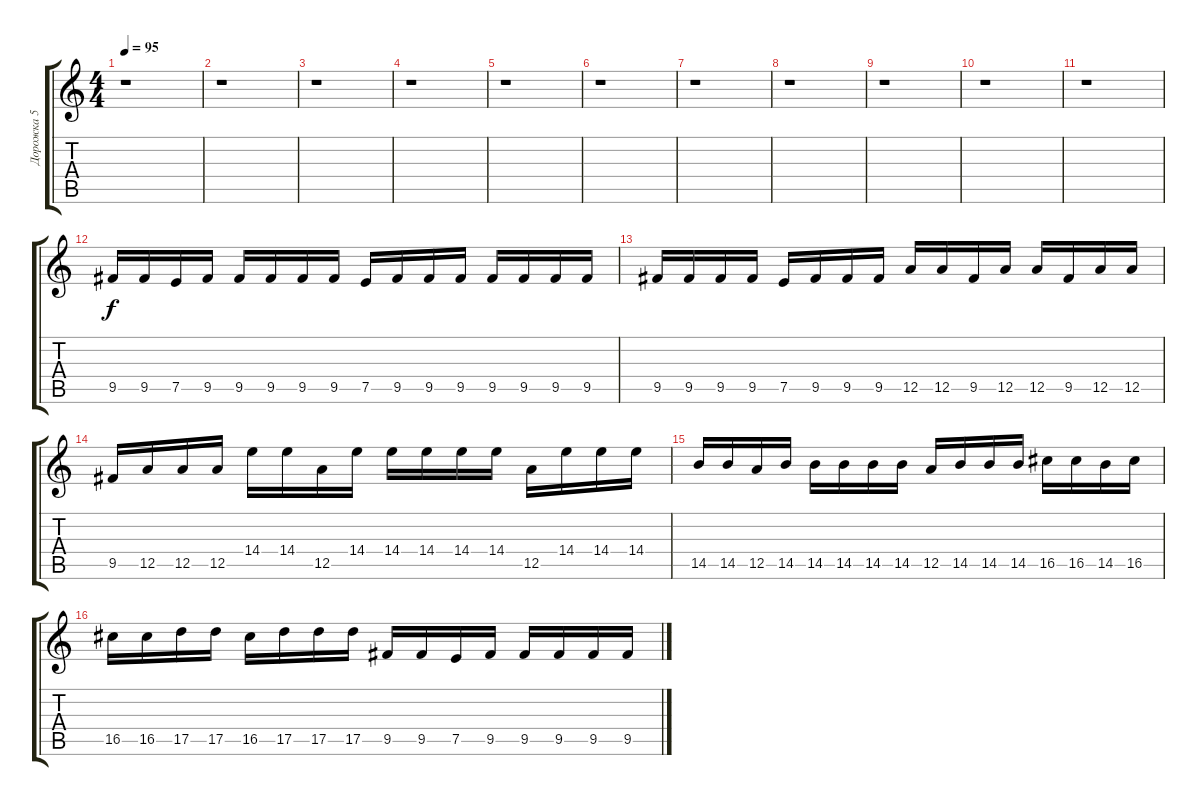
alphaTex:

\track ("Дорожка 5" "Дорожка 5") {instrument electricguitarclean}
\staff {score tabs}
\tuning (E4 B3 G3 D3 A2 E2) {hide}
\ts (4 4)
\tempo 95
\clef g2
\ks c
r.1{dy f} |
r.1 |
r.1 |
r.1 |
r.1 |
r.1 |
r.1 |
r.1 |
r.1 |
r.1 |
r.1 |
9.5.16 9.5.16 7.5.16 9.5.16 9.5.16 9.5.16 9.5.16 9.5.16 7.5.16 9.5.16 9.5.16 9.5.16 9.5.16 9.5.16 9.5.16 9.5.16 |
9.5.16 9.5.16 9.5.16 9.5.16 7.5.16 9.5.16 9.5.16 9.5.16 12.5.16 12.5.16 9.5.16 12.5.16 12.5.16 9.5.16 12.5.16 12.5.16 |
9.5.16 12.5.16 12.5.16 12.5.16 14.4.16 14.4.16 12.5.16 14.4.16 14.4.16 14.4.16 14.4.16 14.4.16 12.5.16 14.4.16 14.4.16 14.4.16 |
14.5.16 14.5.16 12.5.16 14.5.16 14.5.16 14.5.16 14.5.16 14.5.16 12.5.16 14.5.16 14.5.16 14.5.16 16.5.16 16.5.16 14.5.16 16.5.16 |
16.5.16 16.5.16 17.5.16 17.5.16 16.5.16 17.5.16 17.5.16 17.5.16 9.5.16 9.5.16 7.5.16 9.5.16 9.5.16 9.5.16 9.5.16 9.5.16
